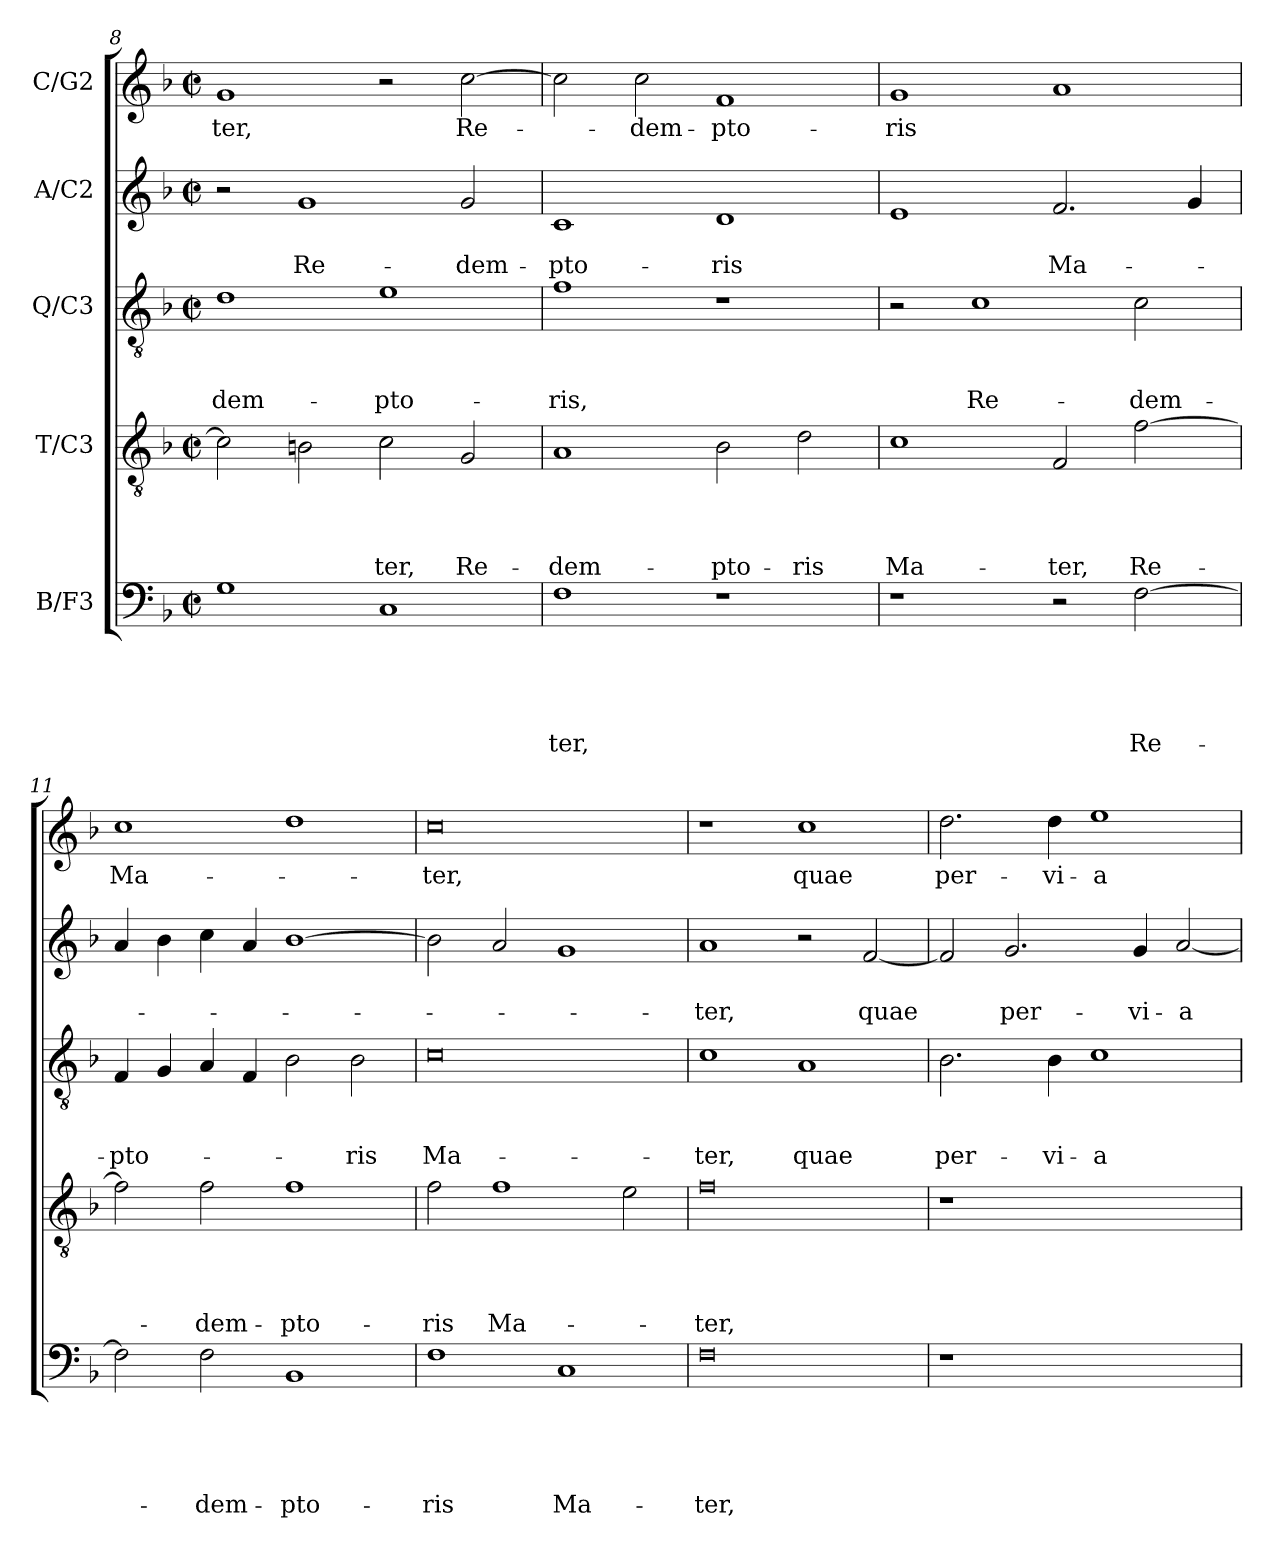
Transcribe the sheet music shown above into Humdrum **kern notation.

**kern	**text	**text	**text	**text	**text	**kern	**text	**text	**text	**text	**kern	**text	**text	**text	**kern	**text	**text	**kern	**text
*part5	*part5	*part5	*part5	*part5	*part5	*part4	*part4	*part4	*part4	*part4	*part3	*part3	*part3	*part3	*part2	*part2	*part2	*part1	*part1
*staff5	*staff5	*staff5	*staff5	*staff5	*staff5	*staff4	*staff4	*staff4	*staff4	*staff4	*staff3	*staff3	*staff3	*staff3	*staff2	*staff2	*staff2	*staff1	*staff1
*I"B/F3	*	*	*	*	*	*I"T/C3	*	*	*	*	*I"Q/C3	*	*	*	*I"A/C2	*	*	*I"C/G2	*
*clefF4	*	*	*	*	*	*clefGv2	*	*	*	*	*clefGv2	*	*	*	*clefG2	*	*	*clefG2	*
*k[b-]	*	*	*	*	*	*k[b-]	*	*	*	*	*k[b-]	*	*	*	*k[b-]	*	*	*k[b-]	*
*F:	*	*	*	*	*	*F:	*	*	*	*	*F:	*	*	*	*F:	*	*	*F:	*
*M2/2	*	*	*	*	*	*M2/2	*	*	*	*	*M2/2	*	*	*	*M2/2	*	*	*M2/2	*
*met(c|)	*	*	*	*	*	*met(c|)	*	*	*	*	*met(c|)	*	*	*	*met(c|)	*	*	*met(c|)	*
=8	=8	=8	=8	=8	=8	=8	=8	=8	=8	=8	=8	=8	=8	=8	=8	=8	=8	=8	=8
!	!	!	!	!	!	!	!	!	!	!	!	!	!	!LO:LY:b	!	!	!	!	!LO:LY:b
1G	.	.	.	.	.	2c\]	.	.	.	.	1d	.	.	-dem-	2r	.	.	1g	-ter,
!	!	!	!	!	!	!	!	!	!	!	!	!	!	!	!	!	!LO:LY:b	!	!
.	.	.	.	.	.	2Bn\	.	.	.	.	.	.	.	.	1g	.	Re-	.	.
!	!	!	!	!	!	!	!	!	!	!LO:LY:b	!	!	!	!LO:LY:b	!	!	!	!	!
1C	.	.	.	.	.	2c\	.	.	.	-ter,	1e	.	.	-pto-	.	.	.	2r	.
!	!	!	!	!	!	!	!	!	!	!LO:LY:b	!	!	!	!	!	!	!LO:LY:b	!	!LO:LY:b
.	.	.	.	.	.	2G/	.	.	.	Re-	.	.	.	.	2g/	.	-dem-	[2cc\	Re-
=9	=9	=9	=9	=9	=9	=9	=9	=9	=9	=9	=9	=9	=9	=9	=9	=9	=9	=9	=9
!	!	!	!	!	!LO:LY:b	!	!	!	!	!LO:LY:b	!	!	!	!LO:LY:b	!	!	!LO:LY:b	!	!
1F	.	.	.	.	-ter,	1A	.	.	.	-dem-	1f	.	.	-ris,	1c	.	-pto-	2cc\]	.
!	!	!	!	!	!	!	!	!	!	!	!	!	!	!	!	!	!	!	!LO:LY:b
.	.	.	.	.	.	.	.	.	.	.	.	.	.	.	.	.	.	2cc\	-dem-
!	!	!	!	!	!	!	!	!	!	!LO:LY:b	!	!	!	!	!	!	!LO:LY:b	!	!LO:LY:b
1r	.	.	.	.	.	2B-\	.	.	.	-pto-	1r	.	.	.	1d	.	-ris	1f	-pto-
!	!	!	!	!	!	!	!	!	!	!LO:LY:b	!	!	!	!	!	!	!	!	!
.	.	.	.	.	.	2d\	.	.	.	-ris	.	.	.	.	.	.	.	.	.
=10	=10	=10	=10	=10	=10	=10	=10	=10	=10	=10	=10	=10	=10	=10	=10	=10	=10	=10	=10
!	!	!	!	!	!	!	!	!	!	!LO:LY:b	!	!	!	!	!	!	!	!	!LO:LY:b
1r	.	.	.	.	.	1c	.	.	.	Ma-	2r	.	.	.	1e	.	.	1g	-ris
!	!	!	!	!	!	!	!	!	!	!	!	!	!	!LO:LY:b	!	!	!	!	!
.	.	.	.	.	.	.	.	.	.	.	1c	.	.	Re-	.	.	.	.	.
!	!	!	!	!	!	!	!	!	!	!LO:LY:b	!	!	!	!	!	!	!LO:LY:b	!	!
2r	.	.	.	.	.	2F/	.	.	.	-ter,	.	.	.	.	2.f/	.	Ma-	1a	.
!	!	!	!	!	!LO:LY:b	!	!	!	!	!LO:LY:b	!	!	!	!LO:LY:b	!	!	!	!	!
[2F\	.	.	.	.	Re-	[2f\	.	.	.	Re-	2c\	.	.	-dem-	.	.	.	.	.
.	.	.	.	.	.	.	.	.	.	.	.	.	.	.	4g/	.	.	.	.
=11	=11	=11	=11	=11	=11	=11	=11	=11	=11	=11	=11	=11	=11	=11	=11	=11	=11	=11	=11
!	!	!	!	!	!	!	!	!	!	!	!	!	!	!LO:LY:b	!	!	!	!	!LO:LY:b
2F\]	.	.	.	.	.	2f\]	.	.	.	.	4F/	.	.	-pto-	4a/	.	.	1cc	Ma-
.	.	.	.	.	.	.	.	.	.	.	4G/	.	.	.	4b-\	.	.	.	.
!	!	!	!	!	!LO:LY:b	!	!	!	!	!LO:LY:b	!	!	!	!	!	!	!	!	!
2F\	.	.	.	.	-dem-	2f\	.	.	.	-dem-	4A/	.	.	.	4cc\	.	.	.	.
.	.	.	.	.	.	.	.	.	.	.	4F/	.	.	.	4a/	.	.	.	.
!	!	!	!	!	!LO:LY:b	!	!	!	!	!LO:LY:b	!	!	!	!	!	!	!	!	!
1BB-	.	.	.	.	-pto-	1f	.	.	.	-pto-	2B-\	.	.	.	[1b-	.	.	1dd	.
!	!	!	!	!	!	!	!	!	!	!	!	!	!	!LO:LY:b	!	!	!	!	!
.	.	.	.	.	.	.	.	.	.	.	2B-\	.	.	-ris	.	.	.	.	.
=12	=12	=12	=12	=12	=12	=12	=12	=12	=12	=12	=12	=12	=12	=12	=12	=12	=12	=12	=12
!	!	!	!	!	!LO:LY:b	!	!	!	!	!LO:LY:b	!	!	!	!LO:LY:b	!	!	!	!	!LO:LY:b
1F	.	.	.	.	-ris	2f\	.	.	.	-ris	0c	.	.	Ma-	2b-\]	.	.	0cc	-ter,
!	!	!	!	!	!	!	!	!	!	!LO:LY:b	!	!	!	!	!	!	!	!	!
.	.	.	.	.	.	1f	.	.	.	Ma-	.	.	.	.	2a/	.	.	.	.
!	!	!	!	!	!LO:LY:b	!	!	!	!	!	!	!	!	!	!	!	!	!	!
1C	.	.	.	.	Ma-	.	.	.	.	.	.	.	.	.	1g	.	.	.	.
.	.	.	.	.	.	2e\	.	.	.	.	.	.	.	.	.	.	.	.	.
!!LO:LB:g=z
=13	=13	=13	=13	=13	=13	=13	=13	=13	=13	=13	=13	=13	=13	=13	=13	=13	=13	=13	=13
!	!	!	!	!	!LO:LY:b	!	!	!	!	!LO:LY:b	!	!	!	!LO:LY:b	!	!	!LO:LY:b	!	!
0F	.	.	.	.	-ter,	0f	.	.	.	-ter,	1c	.	.	-ter,	1a	.	-ter,	1r	.
!	!	!	!	!	!	!	!	!	!	!	!	!	!	!LO:LY:b	!	!	!	!	!LO:LY:b
.	.	.	.	.	.	.	.	.	.	.	1A	.	.	quae	2r	.	.	1cc	quae
!	!	!	!	!	!	!	!	!	!	!	!	!	!	!	!	!	!LO:LY:b	!	!
.	.	.	.	.	.	.	.	.	.	.	.	.	.	.	[2f/	.	quae	.	.
=14	=14	=14	=14	=14	=14	=14	=14	=14	=14	=14	=14	=14	=14	=14	=14	=14	=14	=14	=14
!	!	!	!	!	!	!	!	!	!	!	!	!	!	!LO:LY:b	!	!	!	!	!LO:LY:b
1r	.	.	.	.	.	1r	.	.	.	.	2.B-\	.	.	per-	2f/]	.	.	2.dd\	per-
!	!	!	!	!	!	!	!	!	!	!	!	!	!	!	!	!	!LO:LY:b	!	!
.	.	.	.	.	.	.	.	.	.	.	.	.	.	.	2.g/	.	per-	.	.
!	!	!	!	!	!	!	!	!	!	!	!	!	!	!LO:LY:b	!	!	!	!	!LO:LY:b
.	.	.	.	.	.	.	.	.	.	.	4B-\	.	.	-vi-	.	.	.	4dd\	-vi-
!	!	!	!	!	!	!	!	!	!	!	!	!	!	!LO:LY:b	!	!	!	!	!LO:LY:b
1ryy	.	.	.	.	.	1ryy	.	.	.	.	1c	.	.	-a	.	.	.	1ee	-a
!	!	!	!	!	!	!	!	!	!	!	!	!	!	!	!	!	!LO:LY:b	!	!
.	.	.	.	.	.	.	.	.	.	.	.	.	.	.	4g/	.	-vi-	.	.
!	!	!	!	!	!	!	!	!	!	!	!	!	!	!	!	!	!LO:LY:b	!	!
.	.	.	.	.	.	.	.	.	.	.	.	.	.	.	[2a/	.	-a	.	.
=	=	=	=	=	=	=	=	=	=	=	=	=	=	=	=	=	=	=	=
*-	*-	*-	*-	*-	*-	*-	*-	*-	*-	*-	*-	*-	*-	*-	*-	*-	*-	*-	*-
